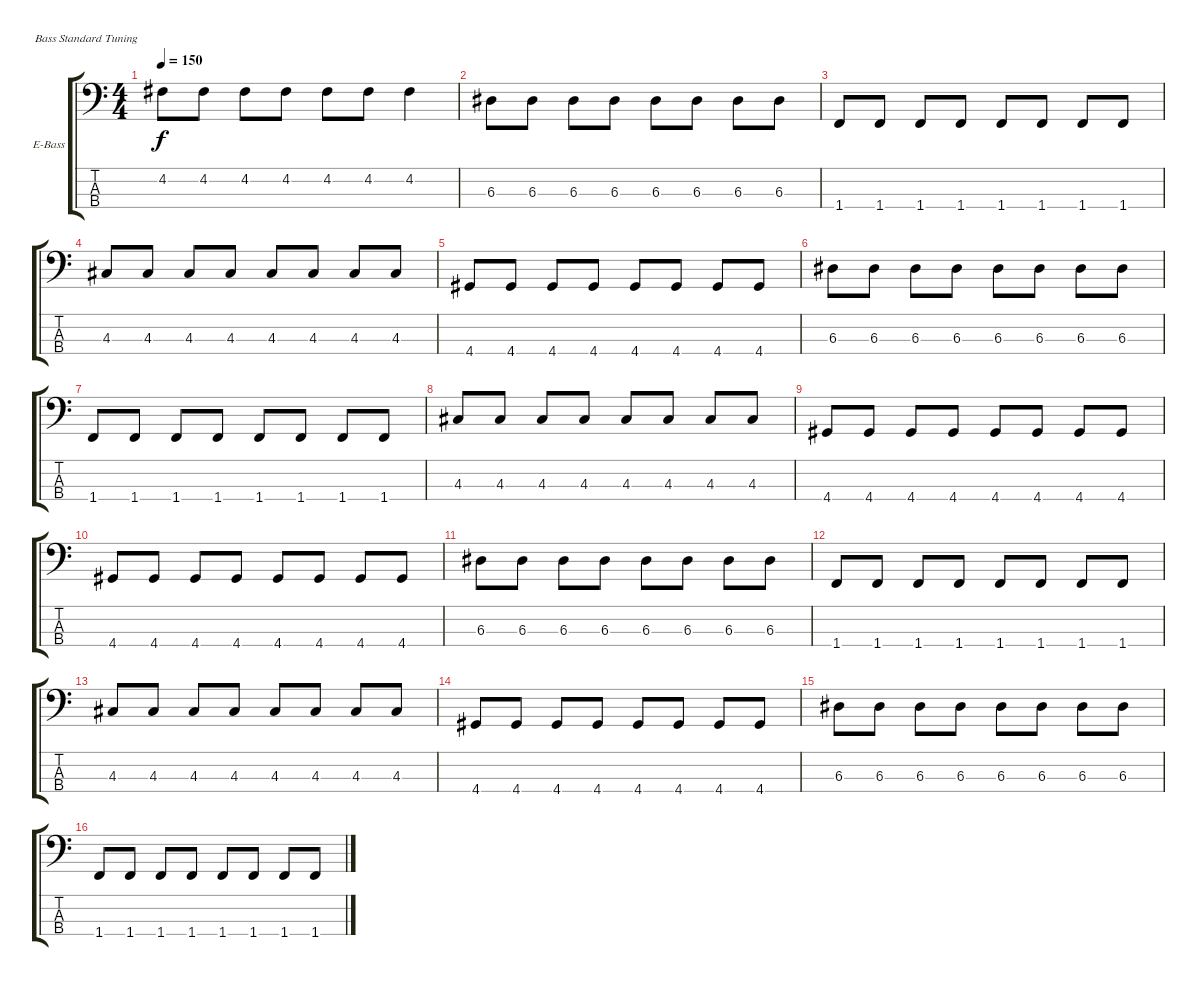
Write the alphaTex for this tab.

\bracketExtendMode groupsimilarinstruments
\firstSystemTrackNameOrientation horizontal
\otherSystemsTrackNameOrientation horizontal
\track ("Mark" "E-Bass") {instrument electricbassfinger}
\staff {score tabs}
\tuning (G2 D2 A1 E1)
\ts (4 4)
\tempo 150
\clef f4
\ks c
4.2.8{dy f} 4.2.8 4.2.8 4.2.8 4.2.8 4.2.8 4.2.4 |
6.3.8 6.3.8 6.3.8 6.3.8 6.3.8 6.3.8 6.3.8 6.3.8 |
1.4.8 1.4.8 1.4.8 1.4.8 1.4.8 1.4.8 1.4.8 1.4.8 |
4.3.8 4.3.8 4.3.8 4.3.8 4.3.8 4.3.8 4.3.8 4.3.8 |
4.4.8 4.4.8 4.4.8 4.4.8 4.4.8 4.4.8 4.4.8 4.4.8 |
6.3.8 6.3.8 6.3.8 6.3.8 6.3.8 6.3.8 6.3.8 6.3.8 |
1.4.8 1.4.8 1.4.8 1.4.8 1.4.8 1.4.8 1.4.8 1.4.8 |
4.3.8 4.3.8 4.3.8 4.3.8 4.3.8 4.3.8 4.3.8 4.3.8 |
4.4.8 4.4.8 4.4.8 4.4.8 4.4.8 4.4.8 4.4.8 4.4.8 |
4.4.8 4.4.8 4.4.8 4.4.8 4.4.8 4.4.8 4.4.8 4.4.8 |
6.3.8 6.3.8 6.3.8 6.3.8 6.3.8 6.3.8 6.3.8 6.3.8 |
1.4.8 1.4.8 1.4.8 1.4.8 1.4.8 1.4.8 1.4.8 1.4.8 |
4.3.8 4.3.8 4.3.8 4.3.8 4.3.8 4.3.8 4.3.8 4.3.8 |
4.4.8 4.4.8 4.4.8 4.4.8 4.4.8 4.4.8 4.4.8 4.4.8 |
6.3.8 6.3.8 6.3.8 6.3.8 6.3.8 6.3.8 6.3.8 6.3.8 |
1.4.8 1.4.8 1.4.8 1.4.8 1.4.8 1.4.8 1.4.8 1.4.8
